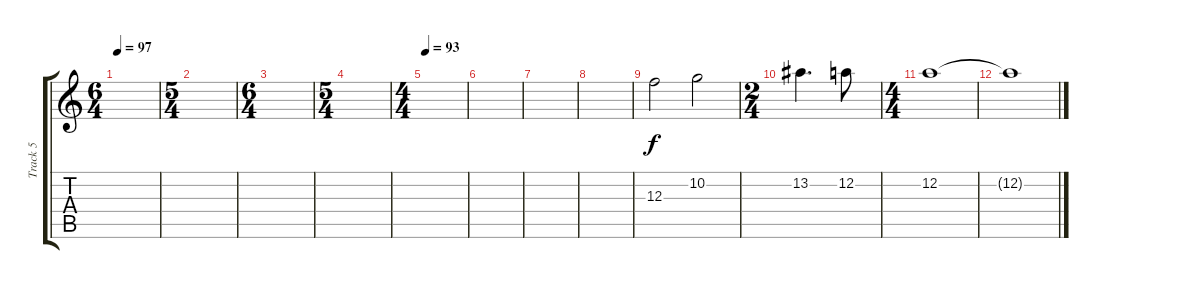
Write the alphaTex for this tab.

\track ("Track 5" "Track 5") {instrument distortionguitar}
\staff {score tabs}
\tuning (D4 A3 F3 C3 G2 C2) {hide}
\ts (6 4)
\tempo 97
\clef g2
\ks c
|
\ts (5 4)
|
\ts (6 4)
|
\ts (5 4)
|
\ts (4 4)
\tempo 93
|
|
|
|
12.3.2 10.2.2 |
\ts (2 4)
13.2.4{d} 12.2.8 |
\ts (4 4)
12.2.1{volume 0} |
12.2{t}.1
